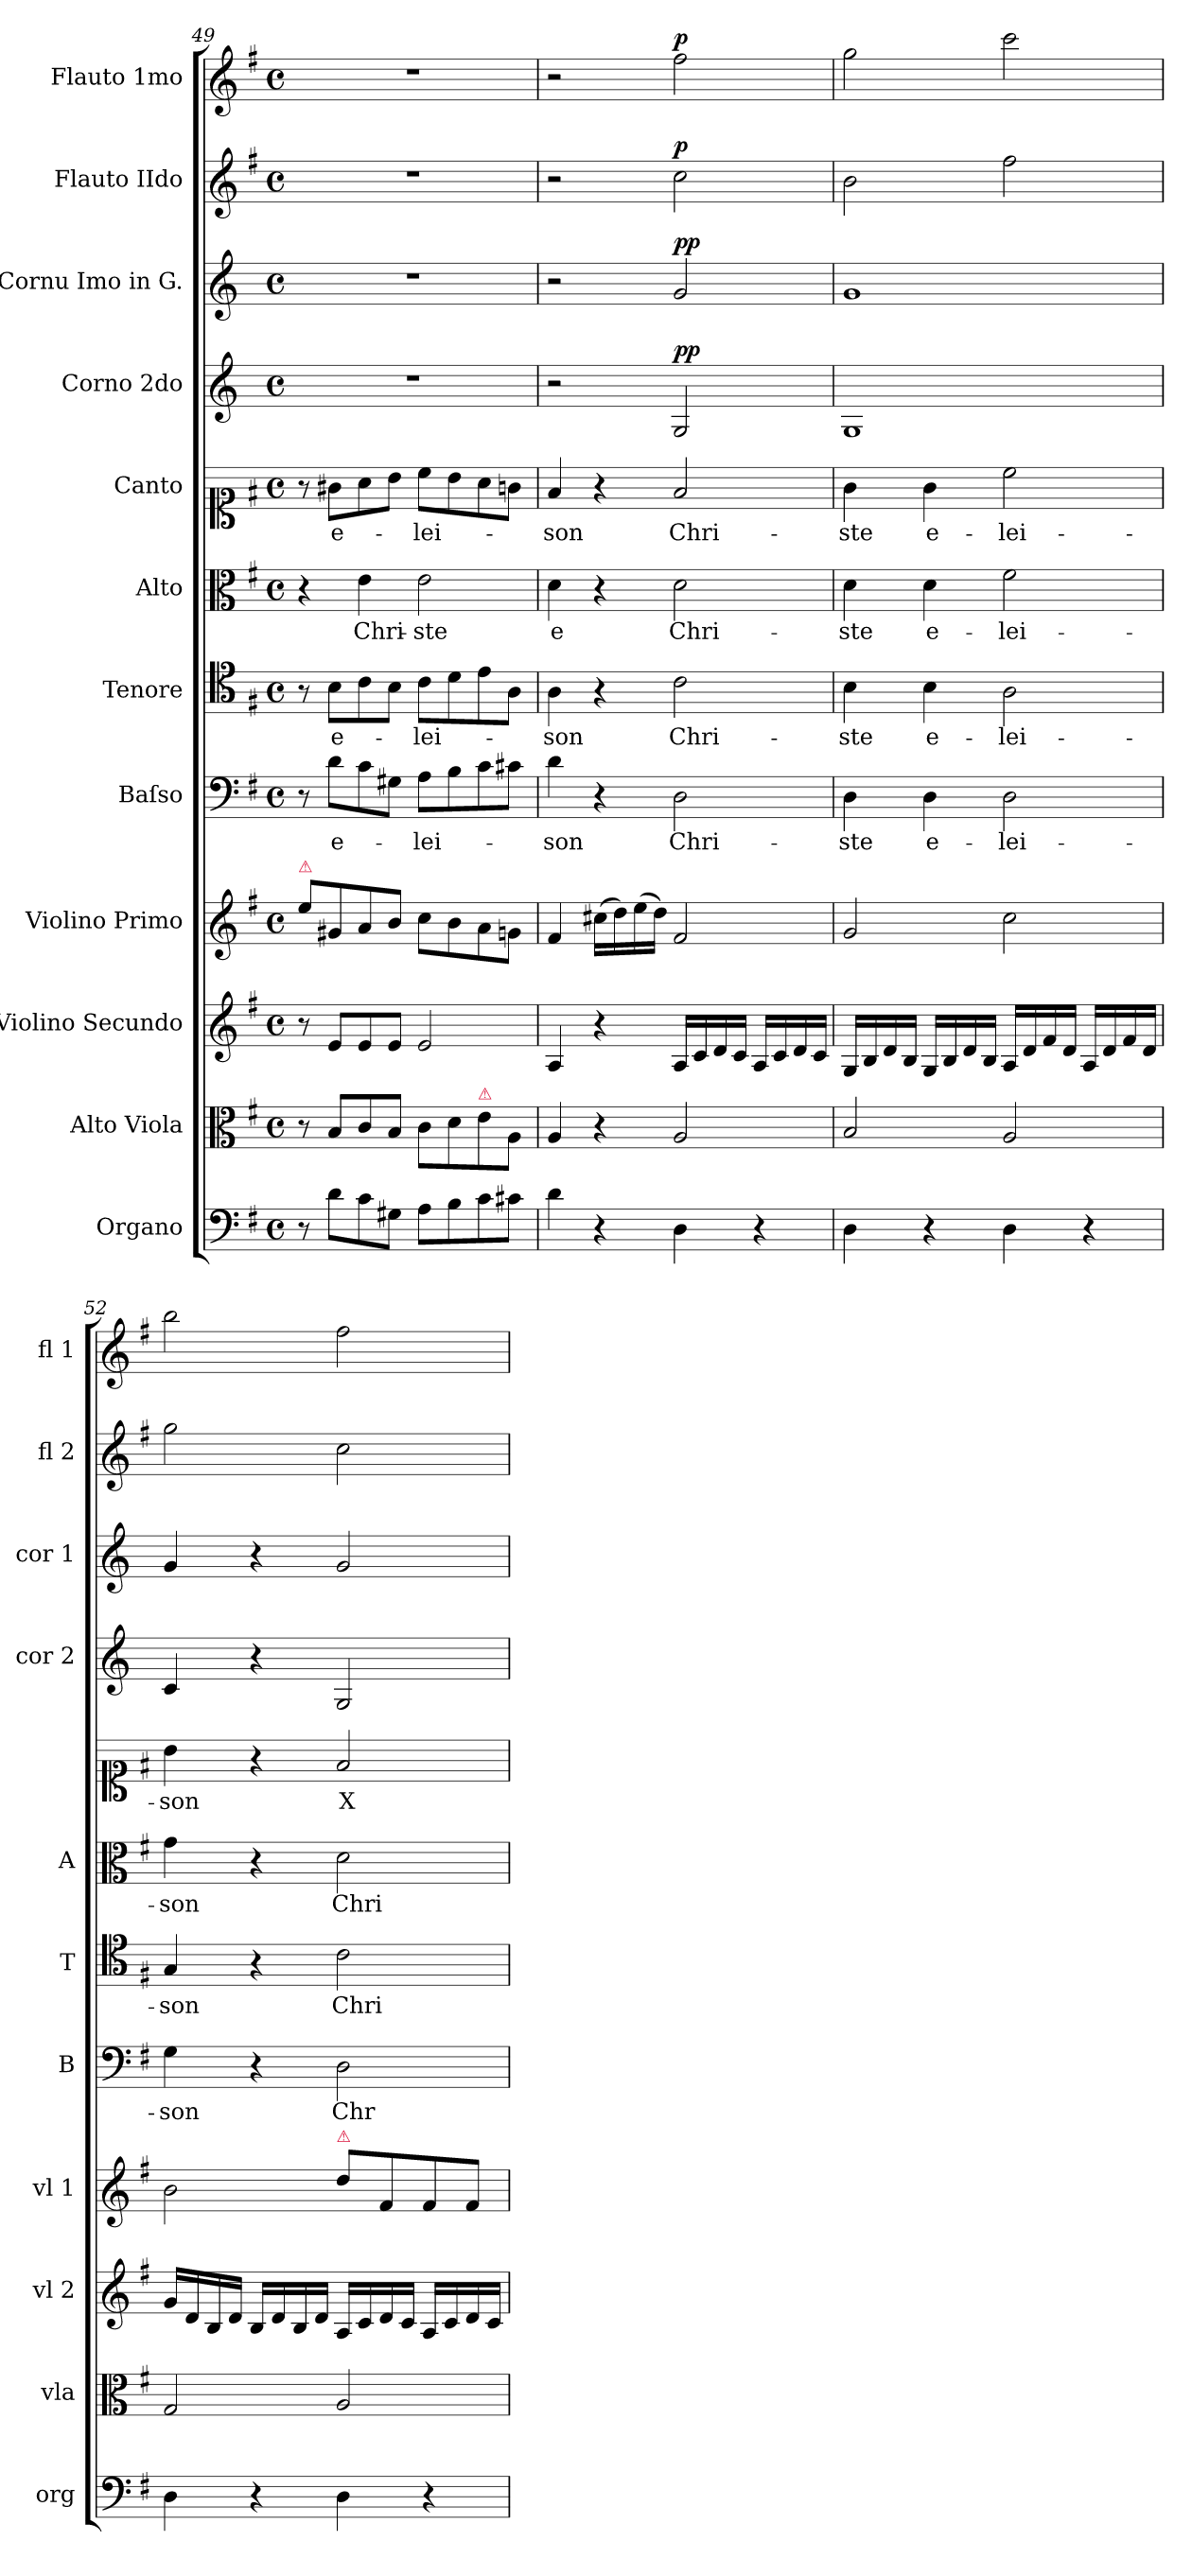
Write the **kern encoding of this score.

**kern	**kern	**kern	**kern	**kern	**text	**kern	**text	**kern	**text	**kern	**text	**kern	**dynam	**kern	**dynam	**kern	**dynam	**kern	**dynam
*part12	*part11	*part10	*part9	*part8	*part8	*part7	*part7	*part6	*part6	*part5	*part5	*part4	*part4	*part3	*part3	*part2	*part2	*part1	*part1
*staff12	*staff11	*staff10	*staff9	*staff8	*staff8	*staff7	*staff7	*staff6	*staff6	*staff5	*staff5	*staff4	*staff4	*staff3	*staff3	*staff2	*staff2	*staff1	*staff1
*I"Organo	*I"Alto Viola	*I"Violino Secundo	*I"Violino Primo	*I"Baſso	*	*I"Tenore	*	*I"Alto	*	*I"Canto	*	*I"Corno 2do	*	*I"Cornu Imo in G.	*	*I"Flauto IIdo	*	*I"Flauto 1mo	*
*I'org	*I'vla	*I'vl 2	*I'vl 1	*I'B	*	*I'T	*	*I'A	*	*	*	*I'cor 2	*	*I'cor 1	*	*I'fl 2	*	*I'fl 1	*
*clefF4	*clefC3	*clefG2	*clefG2	*clefF4	*	*clefC4	*	*clefC3	*	*clefC1	*	*clefG2	*	*clefG2	*	*clefG2	*	*clefG2	*
*	*	*	*	*	*	*	*	*	*	*	*	*ITrd3c5	*	*ITrd3c5	*	*	*	*	*
*k[f#]	*k[f#]	*k[f#]	*k[f#]	*k[f#]	*	*k[f#]	*	*k[f#]	*	*k[f#]	*	*k[f#]	*	*k[f#]	*	*k[f#]	*	*k[f#]	*
*G:	*G:	*G:	*G:	*G:	*	*G:	*	*G:	*	*G:	*	*G:	*	*G:	*	*G:	*	*G:	*
*M4/4	*M4/4	*M4/4	*M4/4	*M4/4	*	*M4/4	*	*M4/4	*	*M4/4	*	*M4/4	*	*M4/4	*	*M4/4	*	*M4/4	*
*met(c)	*met(c)	*met(c)	*met(c)	*met(c)	*	*met(c)	*	*met(c)	*	*met(c)	*	*met(c)	*	*met(c)	*	*met(c)	*	*met(c)	*
=49	=49	=49	=49	=49	=49	=49	=49	=49	=49	=49	=49	=49	=49	=49	=49	=49	=49	=49	=49
!	!	!	!LO:TX:a:color=crimson:t=⚠	!	!	!	!	!	!	!	!	!	!	!	!	!	!	!	!
8r	8r	8r	8ee\L	8r	.	8r	.	4r	.	8r	.	1r	.	1r	.	1r	.	1r	.
8d\L	8B/L	8e/L	8g#X/	8d\L	e-	8B\L	e-	.	.	8g#X\L	e-	.	.	.	.	.	.	.	.
8c\	8c/	8e/	8a/	8c\	.	8c\	.	4e\	Chri-	8a\	.	.	.	.	.	.	.	.	.
8G#X\J	8B/J	8e/J	8b/J	8G#X\J	.	8B\J	.	.	.	8b\J	.	.	.	.	.	.	.	.	.
8A\L	8c\L	2e/	8cc\L	8A\L	-lei-	8c\L	-lei-	2e\	-ste	8cc\L	-lei-	.	.	.	.	.	.	.	.
8B\	8d\	.	8b\	8B\	.	8d\	.	.	.	8b\	.	.	.	.	.	.	.	.	.
!	!LO:TX:a:color=crimson:t=⚠	!	!	!	!	!	!	!	!	!	!	!	!	!	!	!	!	!	!
8c\	8e\	.	8a\	8c\	.	8e\	.	.	.	8a\	.	.	.	.	.	.	.	.	.
8c#X\J	8A/J	.	8gn\J	8c#X\J	.	8A\J	.	.	.	8gn\J	.	.	.	.	.	.	.	.	.
=50	=50	=50	=50	=50	=50	=50	=50	=50	=50	=50	=50	=50	=50	=50	=50	=50	=50	=50	=50
4d\	4A/	4A/	4f#/	4d\	-son	4A\	-son	4d\	e	4f#/	-son	2r	.	2r	.	2r	.	2r	.
4r	4r	4r	(16cc#X\LL	4r	.	4r	.	4r	.	4r	.	.	.	.	.	.	.	.	.
.	.	.	16dd\)	.	.	.	.	.	.	.	.	.	.	.	.	.	.	.	.
.	.	.	(16ee\	.	.	.	.	.	.	.	.	.	.	.	.	.	.	.	.
.	.	.	16dd\JJ)	.	.	.	.	.	.	.	.	.	.	.	.	.	.	.	.
!	!	!	!	!	!	!	!	!	!LO:LY:i	!	!	!	!LO:DY:a	!	!LO:DY:a	!	!LO:DY:a	!	!LO:DY:a
4D\	2A/	16A/LL	2f#/	2D\	Chri-	2c\	Chri-	2d\	Chri-	2f#/	Chri-	2D/	pp	2d/	pp	2cc\	p	2ff#\	p
.	.	16c/	.	.	.	.	.	.	.	.	.	.	.	.	.	.	.	.	.
.	.	16d/	.	.	.	.	.	.	.	.	.	.	.	.	.	.	.	.	.
.	.	16c/JJ	.	.	.	.	.	.	.	.	.	.	.	.	.	.	.	.	.
4r	.	16A/LL	.	.	.	.	.	.	.	.	.	.	.	.	.	.	.	.	.
.	.	16c/	.	.	.	.	.	.	.	.	.	.	.	.	.	.	.	.	.
.	.	16d/	.	.	.	.	.	.	.	.	.	.	.	.	.	.	.	.	.
.	.	16c/JJ	.	.	.	.	.	.	.	.	.	.	.	.	.	.	.	.	.
=51	=51	=51	=51	=51	=51	=51	=51	=51	=51	=51	=51	=51	=51	=51	=51	=51	=51	=51	=51
!	!	!	!	!	!	!	!	!	!LO:LY:i	!	!	!	!	!	!	!	!	!	!
4D\	2B/	16G/LL	2g/	4D\	-ste	4B\	-ste	4d\	-ste	4g\	-ste	1D/	.	1d/	.	2b\	.	2gg\	.
.	.	16B/	.	.	.	.	.	.	.	.	.	.	.	.	.	.	.	.	.
.	.	16d/	.	.	.	.	.	.	.	.	.	.	.	.	.	.	.	.	.
.	.	16B/JJ	.	.	.	.	.	.	.	.	.	.	.	.	.	.	.	.	.
!	!	!	!	!	!	!	!	!	!LO:LY:i	!	!	!	!	!	!	!	!	!	!
4r	.	16G/LL	.	4D\	e-	4B\	e-	4d\	e-	4g\	e-	.	.	.	.	.	.	.	.
.	.	16B/	.	.	.	.	.	.	.	.	.	.	.	.	.	.	.	.	.
.	.	16d/	.	.	.	.	.	.	.	.	.	.	.	.	.	.	.	.	.
.	.	16B/JJ	.	.	.	.	.	.	.	.	.	.	.	.	.	.	.	.	.
4D\	2A/	16A/LL	2cc\	2D\	-lei-	2A\	-lei-	2f#\	-lei-	2cc\	-lei-	.	.	.	.	2ff#\	.	2ccc\	.
.	.	16d/	.	.	.	.	.	.	.	.	.	.	.	.	.	.	.	.	.
.	.	16f#/	.	.	.	.	.	.	.	.	.	.	.	.	.	.	.	.	.
.	.	16d/JJ	.	.	.	.	.	.	.	.	.	.	.	.	.	.	.	.	.
4r	.	16A/LL	.	.	.	.	.	.	.	.	.	.	.	.	.	.	.	.	.
.	.	16d/	.	.	.	.	.	.	.	.	.	.	.	.	.	.	.	.	.
.	.	16f#/	.	.	.	.	.	.	.	.	.	.	.	.	.	.	.	.	.
.	.	16d/JJ	.	.	.	.	.	.	.	.	.	.	.	.	.	.	.	.	.
=52	=52	=52	=52	=52	=52	=52	=52	=52	=52	=52	=52	=52	=52	=52	=52	=52	=52	=52	=52
4D\	2G/	16g/LL	2b\	4G\	-son	4G/	-son	4g\	-son	4b\	-son	4G/	.	4d/	.	2gg\	.	2bb\	.
.	.	16d/	.	.	.	.	.	.	.	.	.	.	.	.	.	.	.	.	.
.	.	16B/	.	.	.	.	.	.	.	.	.	.	.	.	.	.	.	.	.
.	.	16d/JJ	.	.	.	.	.	.	.	.	.	.	.	.	.	.	.	.	.
4r	.	16B/LL	.	4r	.	4r	.	4r	.	4r	.	4r	.	4r	.	.	.	.	.
.	.	16d/	.	.	.	.	.	.	.	.	.	.	.	.	.	.	.	.	.
.	.	16B/	.	.	.	.	.	.	.	.	.	.	.	.	.	.	.	.	.
.	.	16d/JJ	.	.	.	.	.	.	.	.	.	.	.	.	.	.	.	.	.
!	!	!	!LO:TX:a:color=crimson:t=⚠	!	!	!	!	!	!	!	!	!	!	!	!	!	!	!	!
4D\	2A/	16A/LL	8dd\L	2D\	Chr-	2c\	Chri-	2d\	Chri-	2f#/	X-	2D/	.	2d/	.	2cc\	.	2ff#\	.
.	.	16c/	.	.	.	.	.	.	.	.	.	.	.	.	.	.	.	.	.
.	.	16d/	8f#/	.	.	.	.	.	.	.	.	.	.	.	.	.	.	.	.
.	.	16c/JJ	.	.	.	.	.	.	.	.	.	.	.	.	.	.	.	.	.
4r	.	16A/LL	8f#/	.	.	.	.	.	.	.	.	.	.	.	.	.	.	.	.
.	.	16c/	.	.	.	.	.	.	.	.	.	.	.	.	.	.	.	.	.
.	.	16d/	8f#/J	.	.	.	.	.	.	.	.	.	.	.	.	.	.	.	.
.	.	16c/JJ	.	.	.	.	.	.	.	.	.	.	.	.	.	.	.	.	.
=	=	=	=	=	=	=	=	=	=	=	=	=	=	=	=	=	=	=	=
*-	*-	*-	*-	*-	*-	*-	*-	*-	*-	*-	*-	*-	*-	*-	*-	*-	*-	*-	*-
